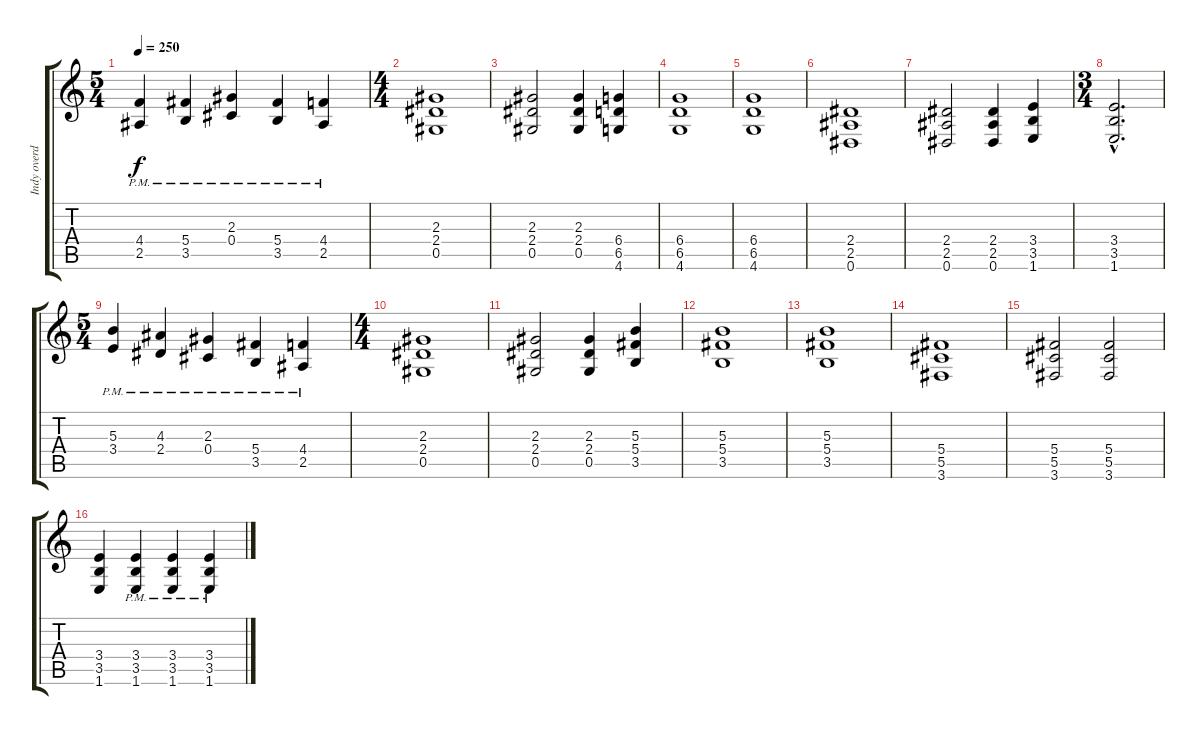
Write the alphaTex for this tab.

\track ("Indy overdrive" "Indy overd") {instrument distortionguitar}
\staff {score tabs}
\tuning (Eb4 Bb3 Gb3 Db3 Ab2 Eb2) {hide}
\ts (5 4)
\tempo 250
\clef g2
\ks c
(4.4{pm} 2.5{pm}).4{dy f} (5.4{pm} 3.5{pm}).4 (2.3{pm} 0.4{pm}).4 (5.4{pm} 3.5{pm}).4 (4.4{pm} 2.5{pm}).4 |
\ts (4 4)
(2.3 2.4 0.5).1 |
(2.3 2.4 0.5).2 (2.3 2.4 0.5).4 (6.4 6.5 4.6).4 |
(6.4 6.5 4.6).1 |
(6.4 6.5 4.6).1 |
(2.4 2.5 0.6).1 |
(2.4 2.5 0.6).2 (2.4 2.5 0.6).4 (3.4 3.5 1.6).4 |
\ts (3 4)
(3.4{hac} 3.5{hac} 1.6{hac}).2{d} |
\ts (5 4)
(5.3{pm} 3.4{pm}).4 (4.3{pm} 2.4{pm}).4 (2.3{pm} 0.4{pm}).4 (5.4{pm} 3.5{pm}).4 (4.4{pm} 2.5{pm}).4 |
\ts (4 4)
(2.3 2.4 0.5).1 |
(2.3 2.4 0.5).2 (2.3 2.4 0.5).4 (5.3 5.4 3.5).4 |
(5.3 5.4 3.5).1 |
(5.3 5.4 3.5).1 |
(5.4 5.5 3.6).1 |
(5.4 5.5 3.6).2 (5.4 5.5 3.6).2 |
(3.4 3.5 1.6).4 (3.4{pm} 3.5{pm} 1.6{pm}).4 (3.4{pm} 3.5{pm} 1.6{pm}).4 (3.4{pm} 3.5{pm} 1.6{pm}).4
